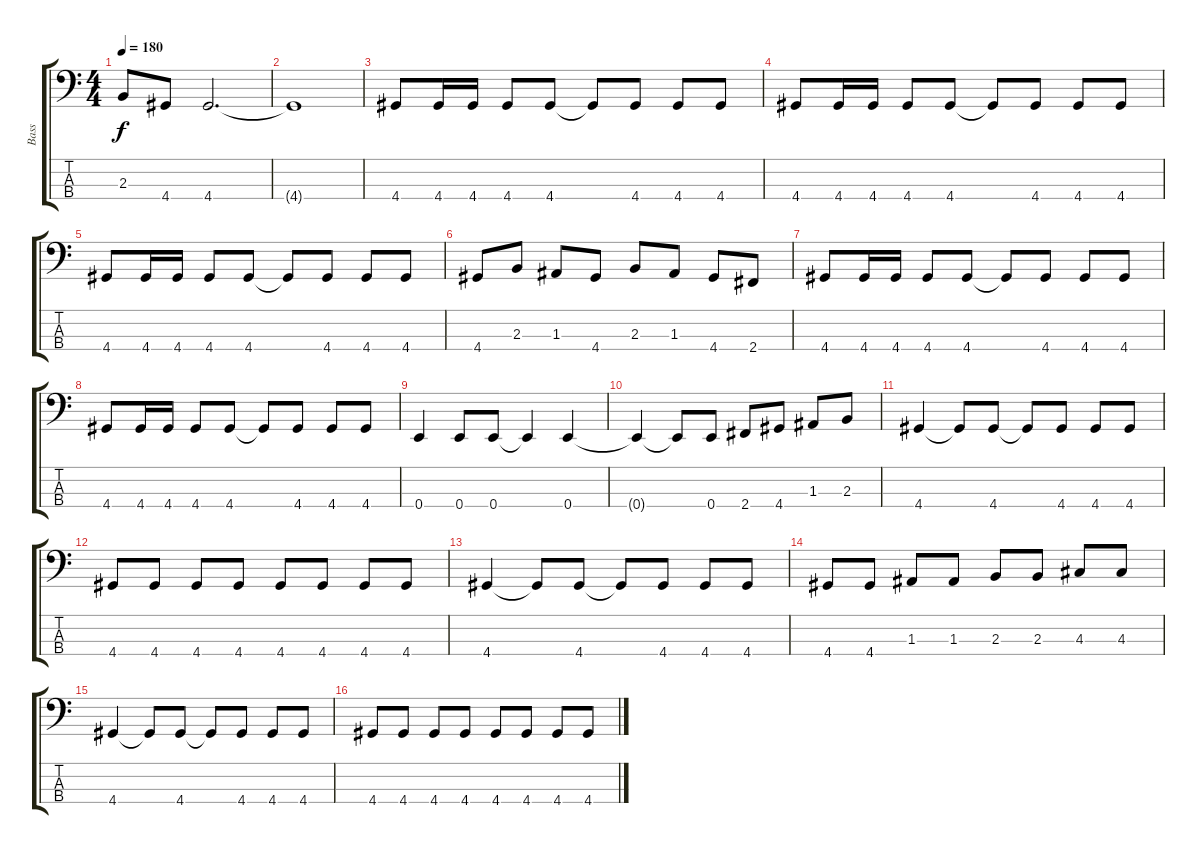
\track ("Bass" "Bass") {instrument electricbassfinger}
\staff {score tabs}
\tuning (G2 D2 A1 E1) {hide}
\ts (4 4)
\tempo 180
\clef f4
\ks c
2.3.8{dy f} 4.4.8 4.4.2{d} |
4.4{t}.1 |
4.4.8 4.4.16 4.4.16 4.4.8 4.4.8 4.4{t}.8 4.4.8 4.4.8 4.4.8 |
4.4.8 4.4.16 4.4.16 4.4.8 4.4.8 4.4{t}.8 4.4.8 4.4.8 4.4.8 |
4.4.8 4.4.16 4.4.16 4.4.8 4.4.8 4.4{t}.8 4.4.8 4.4.8 4.4.8 |
4.4.8 2.3.8 1.3.8 4.4.8 2.3.8 1.3.8 4.4.8 2.4.8 |
4.4.8 4.4.16 4.4.16 4.4.8 4.4.8 4.4{t}.8 4.4.8 4.4.8 4.4.8 |
4.4.8 4.4.16 4.4.16 4.4.8 4.4.8 4.4{t}.8 4.4.8 4.4.8 4.4.8 |
0.4.4 0.4.8 0.4.8 0.4{t}.4 0.4.4 |
0.4{t}.4 0.4{t}.8 0.4.8 2.4.8 4.4.8 1.3.8 2.3.8 |
4.4.4 4.4{t}.8 4.4.8 4.4{t}.8 4.4.8 4.4.8 4.4.8 |
4.4.8 4.4.8 4.4.8 4.4.8 4.4.8 4.4.8 4.4.8 4.4.8 |
4.4.4 4.4{t}.8 4.4.8 4.4{t}.8 4.4.8 4.4.8 4.4.8 |
4.4.8 4.4.8 1.3.8 1.3.8 2.3.8 2.3.8 4.3.8 4.3.8 |
4.4.4 4.4{t}.8 4.4.8 4.4{t}.8 4.4.8 4.4.8 4.4.8 |
4.4.8 4.4.8 4.4.8 4.4.8 4.4.8 4.4.8 4.4.8 4.4.8
